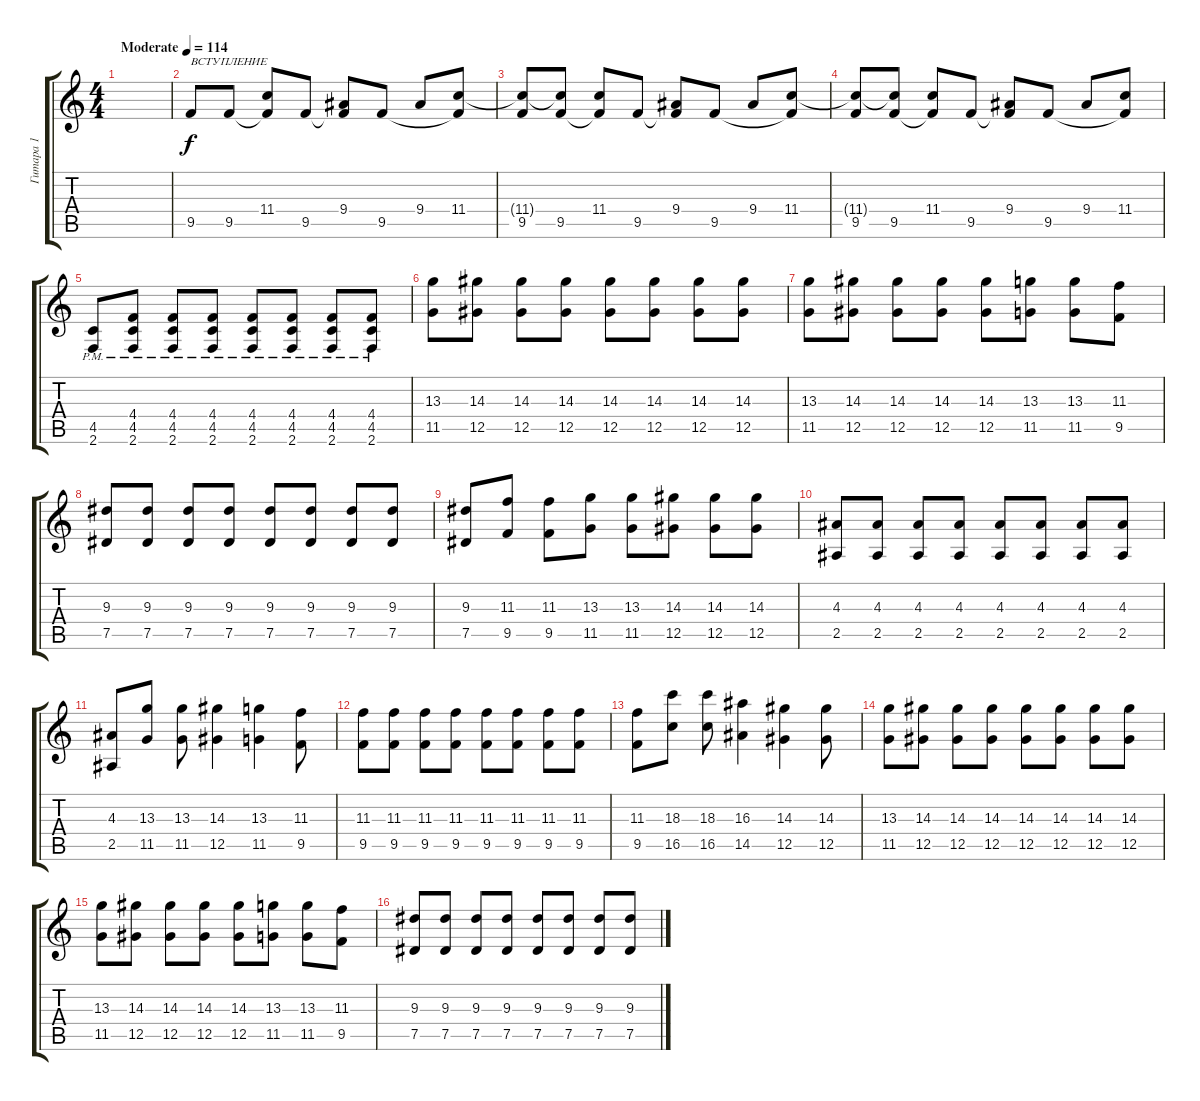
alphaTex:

\track ("Гитара 1" "Гитара 1") {instrument electricguitarjazz}
\staff {score tabs}
\tuning (Eb4 Bb3 Gb3 Db3 Ab2 Eb2) {hide}
\ts (4 4)
\tempo (114 "Moderate")
\clef g2
\ks c
|
9.5.8{txt "ВСТУПЛЕНИЕ"} 9.5.8 (11.4 9.5{t}).8 9.5.8 (9.4 9.5{t}).8 9.5.8 9.4.8 (11.4 9.5{t}).8 |
(11.4{t} 9.5).8 (11.4{t} 9.5).8 (11.4 9.5{t}).8 9.5.8 (9.4 9.5{t}).8 9.5.8 9.4.8 (11.4 9.5{t}).8 |
(11.4{t} 9.5).8 (11.4{t} 9.5).8 (11.4 9.5{t}).8 9.5.8 (9.4 9.5{t}).8 9.5.8 9.4.8 (11.4 9.5{t}).8 |
(4.5{pm} 2.6{pm}).8 (4.4{pm} 4.5{pm} 2.6{pm}).8 (4.4{pm} 4.5{pm} 2.6{pm}).8 (4.4{pm} 4.5{pm} 2.6{pm}).8 (4.4{pm} 4.5{pm} 2.6{pm}).8 (4.4{pm} 4.5{pm} 2.6{pm}).8 (4.4{pm} 4.5{pm} 2.6{pm}).8 (4.4{pm} 4.5{pm} 2.6{pm}).8 |
(13.3 11.5).8{instrument overdrivenguitar} (14.3 12.5).8 (14.3 12.5).8 (14.3 12.5).8 (14.3 12.5).8 (14.3 12.5).8 (14.3 12.5).8 (14.3 12.5).8 |
(13.3 11.5).8 (14.3 12.5).8 (14.3 12.5).8 (14.3 12.5).8 (14.3 12.5).8 (13.3 11.5).8 (13.3 11.5).8 (11.3 9.5).8 |
(9.3 7.5).8 (9.3 7.5).8 (9.3 7.5).8 (9.3 7.5).8 (9.3 7.5).8 (9.3 7.5).8 (9.3 7.5).8 (9.3 7.5).8 |
(9.3 7.5).8 (11.3 9.5).8 (11.3 9.5).8 (13.3 11.5).8 (13.3 11.5).8 (14.3 12.5).8 (14.3 12.5).8 (14.3 12.5).8 |
(4.3 2.5).8 (4.3 2.5).8 (4.3 2.5).8 (4.3 2.5).8 (4.3 2.5).8 (4.3 2.5).8 (4.3 2.5).8 (4.3 2.5).8 |
(4.3 2.5).8 (13.3 11.5).8 (13.3 11.5).8 (14.3 12.5).4 (13.3 11.5).4 (11.3 9.5).8 |
(11.3 9.5).8 (11.3 9.5).8 (11.3 9.5).8 (11.3 9.5).8 (11.3 9.5).8 (11.3 9.5).8 (11.3 9.5).8 (11.3 9.5).8 |
(11.3 9.5).8 (18.3 16.5).8 (18.3 16.5).8 (16.3 14.5).4 (14.3 12.5).4 (14.3 12.5).8 |
(13.3 11.5).8 (14.3 12.5).8 (14.3 12.5).8 (14.3 12.5).8 (14.3 12.5).8 (14.3 12.5).8 (14.3 12.5).8 (14.3 12.5).8 |
(13.3 11.5).8 (14.3 12.5).8 (14.3 12.5).8 (14.3 12.5).8 (14.3 12.5).8 (13.3 11.5).8 (13.3 11.5).8 (11.3 9.5).8 |
(9.3 7.5).8 (9.3 7.5).8 (9.3 7.5).8 (9.3 7.5).8 (9.3 7.5).8 (9.3 7.5).8 (9.3 7.5).8 (9.3 7.5).8
